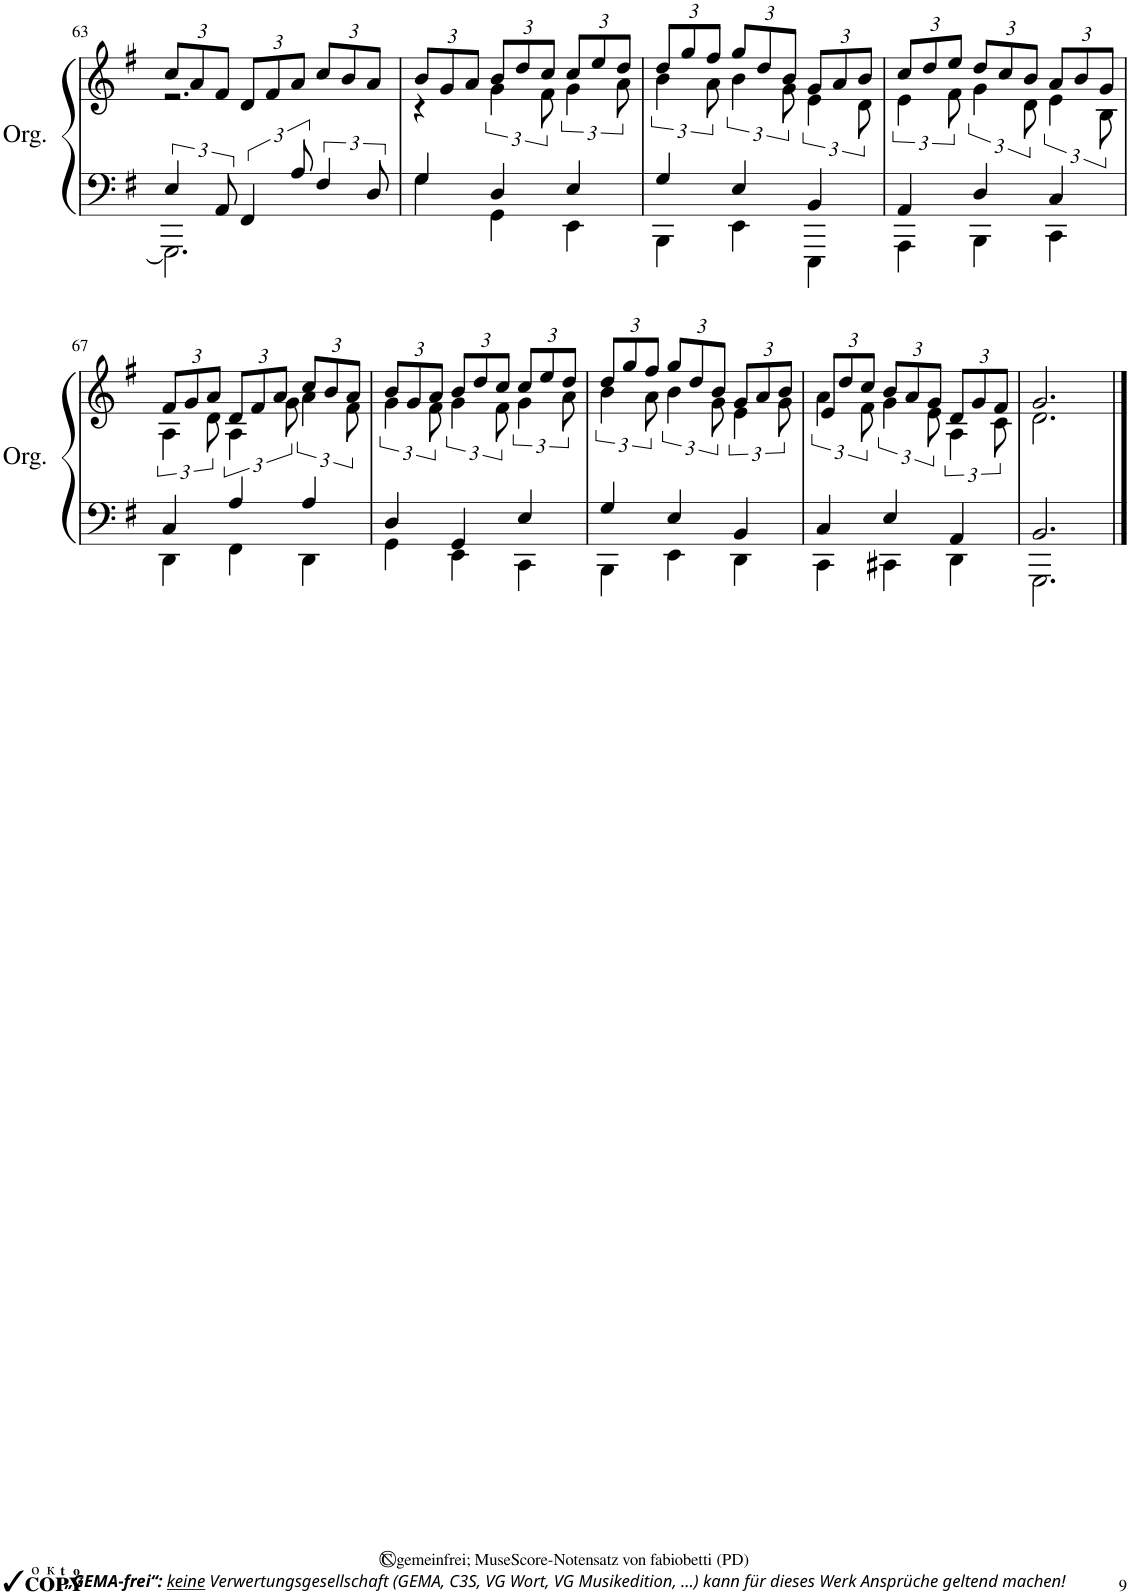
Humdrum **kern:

**kern	**kern
*part1	*part1
*staff2	*staff1
*I"Organ	*
*I'Org.	*
!!LO:PB:g=z
*clefF4	*clefG2
*k[f#]	*k[f#]
*M3/4	*M3/4
=63	=63
*^	*
*	*	*Xbrackettup
*	*	*^
6E/	2.GGG\]	12cc/L	2.r
.	.	12a/	.
12AA/	.	12f#/J	.
6FF#/	.	12d/L	.
.	.	12f#/	.
12A/	.	12a/J	.
6F#/	.	12cc/L	.
.	.	12b/	.
12D/	.	12a/J	.
=64	=64	=64	=64
4G/	4G\	12b/L	4r
.	.	12g/	.
.	.	12a/J	.
*	*	*	*brackettup
4D/	4GG\	12b/L	6g\
.	.	12dd/	.
.	.	12cc/J	12f#\
*	*	*Xbrackettup	*brackettup
4E/	4EE\	12cc/L	6g\
.	.	12ee/	.
.	.	12dd/J	12a\
=65	=65	=65	=65
*	*	*Xbrackettup	*brackettup
4G/	4BBB\	12dd/L	6b\
.	.	12gg/	.
.	.	12ff#/J	12a\
*	*	*Xbrackettup	*brackettup
4E/	4EE\	12gg/L	6b\
.	.	12dd/	.
.	.	12b/J	12g\
*	*	*Xbrackettup	*brackettup
4BB/	4EEE\	12g/L	6e\
.	.	12a/	.
.	.	12b/J	12d\
=66	=66	=66	=66
*	*	*Xbrackettup	*brackettup
4AA/	4AAA\	12cc/L	6e\
.	.	12dd/	.
.	.	12ee/J	12f#\
*	*	*Xbrackettup	*brackettup
4D/	4BBB\	12dd/L	6g\
.	.	12cc/	.
.	.	12b/J	12d\
*	*	*Xbrackettup	*brackettup
4C/	4CC\	12a/L	6e\
.	.	12b/	.
.	.	12g/J	12B\
!!LO:LB:g=z	!!
=67	=67	=67	=67
*	*	*Xbrackettup	*brackettup
4C/	4DD\	12f#/L	6A\
.	.	12g/	.
.	.	12a/J	12d\
*	*	*Xbrackettup	*brackettup
4A/	4FF#\	12d/L	6A\
.	.	12f#/	.
.	.	12a/J	12g\
*	*	*Xbrackettup	*brackettup
4A/	4DD\	12cc/L	6a\
.	.	12b/	.
.	.	12a/J	12f#\
=68	=68	=68	=68
*	*	*Xbrackettup	*brackettup
4D/	4GG\	12b/L	6g\
.	.	12g/	.
.	.	12a/J	12f#\
*	*	*Xbrackettup	*brackettup
4GG/	4EE\	12b/L	6g\
.	.	12dd/	.
.	.	12cc/J	12f#\
*	*	*Xbrackettup	*brackettup
4E/	4CC\	12cc/L	6g\
.	.	12ee/	.
.	.	12dd/J	12a\
=69	=69	=69	=69
*	*	*Xbrackettup	*brackettup
4G/	4BBB\	12dd/L	6b\
.	.	12gg/	.
.	.	12ff#/J	12a\
*	*	*Xbrackettup	*brackettup
4E/	4EE\	12gg/L	6b\
.	.	12dd/	.
.	.	12b/J	12g\
*	*	*Xbrackettup	*brackettup
4BB/	4DD\	12g/L	6e\
.	.	12a/	.
.	.	12b/J	12g\
=70	=70	=70	=70
*	*	*Xbrackettup	*brackettup
4C/	4CC\	12e/L	6a\
.	.	12dd/	.
.	.	12cc/J	12f#\
*	*	*Xbrackettup	*brackettup
4E/	4CC#X\	12b/L	6g\
.	.	12a/	.
.	.	12g/J	12e\
*	*	*Xbrackettup	*brackettup
4AA/	4DD\	12d/L	6A\
.	.	12g/	.
.	.	12f#/J	12c\
=71	=71	=71	=71
2.BB/	2.GGG\	2.g/	2.d\
*v	*v	*	*
*	*v	*v
==	==
*-	*-
